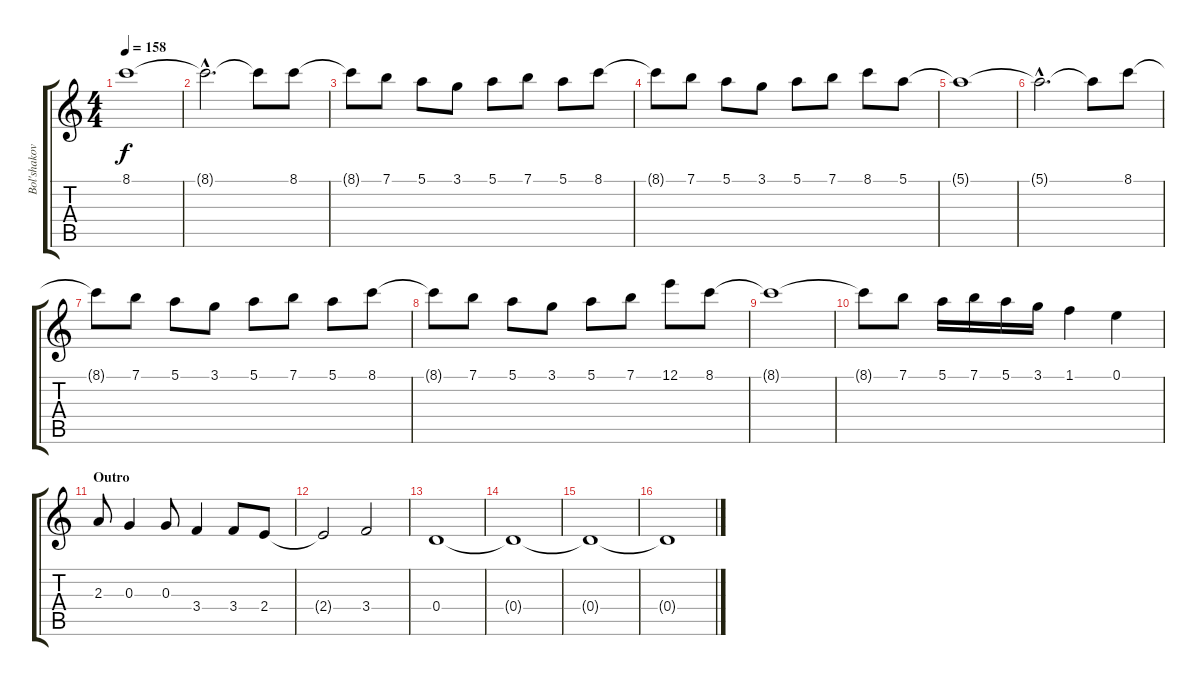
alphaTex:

\track ("Bol'shakov" "Bol'shakov") {instrument overdrivenguitar}
\staff {score tabs}
\tuning (E4 B3 G3 D3 A2 E2) {hide}
\ts (4 4)
\tempo 158
\clef g2
\ks c
8.1{t}.1{dy f} |
8.1{hac t}.2{d} 8.1{t}.8 8.1.8 |
8.1{t}.8 7.1.8 5.1.8 3.1.8 5.1.8 7.1.8 5.1.8 8.1.8 |
8.1{t}.8 7.1.8 5.1.8 3.1.8 5.1.8 7.1.8 8.1.8 5.1.8 |
5.1{t}.1 |
5.1{hac t}.2{d} 5.1{t}.8 8.1.8 |
8.1{t}.8 7.1.8 5.1.8 3.1.8 5.1.8 7.1.8 5.1.8 8.1.8 |
8.1{t}.8 7.1.8 5.1.8 3.1.8 5.1.8 7.1.8 12.1.8 8.1.8 |
8.1{t}.1 |
8.1{t}.8 7.1.8 5.1.16 7.1.16 5.1.16 3.1.16 1.1.4 0.1.4 |
\section ("" "Outro")
2.3.8 0.3.4 0.3.8 3.4.4 3.4.8 2.4.8 |
2.4{t}.2 3.4.2 |
0.4.1{volume 0} |
0.4{t}.1 |
0.4{t}.1 |
0.4{t}.1
